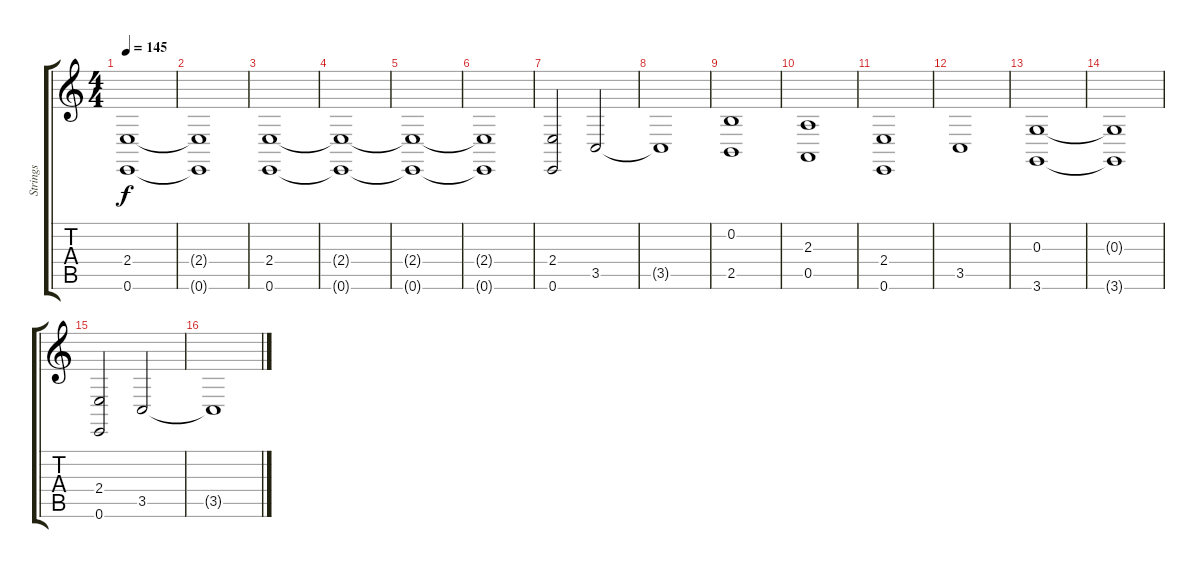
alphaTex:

\track ("Strings" "Strings") {instrument stringensemble1}
\staff {score tabs}
\tuning (E4 B3 G3 D3 A2 E2) {hide}
\ts (4 4)
\tempo 145
\clef g2
\ks c
(2.4{t} 0.6{t}).1{dy f} |
(2.4{t} 0.6{t}).1 |
(2.4 0.6).1 |
(2.4{t} 0.6{t}).1 |
(2.4{t} 0.6{t}).1 |
(2.4{t} 0.6{t}).1 |
(2.4 0.6).2 3.5.2 |
3.5{t}.1 |
(0.2 2.5).1 |
(2.3 0.5).1 |
(2.4 0.6).1 |
3.5.1 |
(0.3 3.6).1 |
(0.3{t} 3.6{t}).1 |
(2.4 0.6).2 3.5.2 |
3.5{t}.1
